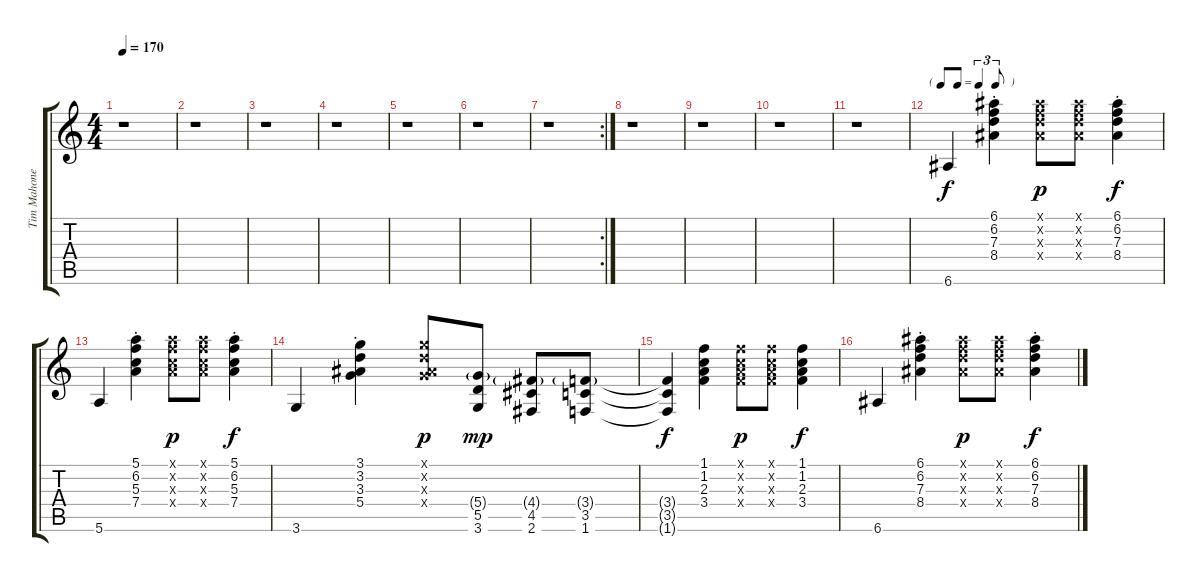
\track ("Tim Mahoney [Reggae]" "Tim Mahone") {instrument acousticguitarsteel}
\staff {score tabs}
\tuning (E4 B3 G3 D3 A2 E2) {hide}
\ts (4 4)
\tempo 170
\clef g2
\ks c
r.1{dy f} |
r.1 |
r.1 |
r.1 |
r.1 |
r.1 |
\rc 2
r.1 |
r.1 |
r.1 |
r.1 |
r.1 |
\tf triplet8th
6.6.4 (6.1{st} 6.2{st} 7.3{st} 8.4{st}).4 (6.1{x} 6.2{x} 7.3{x} 8.4{x}).8{dy p} (6.1{x} 6.2{x} 7.3{x} 8.4{x}).8 (6.1{st} 6.2{st} 7.3{st} 8.4{st}).4{dy f} |
5.6.4 (5.1{st} 6.2{st} 5.3{st} 7.4{st}).4 (5.1{x} 6.2{x} 5.3{x} 7.4{x}).8{dy p} (5.1{x} 6.2{x} 5.3{x} 7.4{x}).8 (5.1{st} 6.2{st} 5.3{st} 7.4{st}).4{dy f} |
3.6.4 (3.1{st} 3.2{st} 3.3{st} 5.4{st}).4 (3.1{x} 3.2{x} 3.3{x} 5.4{x}).8{dy p} (5.4{g} 5.5 3.6).8{dy mp} (4.4{g} 4.5 2.6).8 (3.4{g} 3.5 1.6).8 |
(3.4{t} 3.5{t} 1.6{t}).4{dy f} (1.1 1.2 2.3 3.4).4 (1.1{x} 1.2{x} 2.3{x} 3.4{x}).8{dy p} (1.1{x} 1.2{x} 2.3{x} 3.4{x}).8 (1.1 1.2 2.3 3.4).4{dy f} |
6.6.4 (6.1{st} 6.2{st} 7.3{st} 8.4{st}).4 (6.1{x} 6.2{x} 7.3{x} 8.4{x}).8{dy p} (6.1{x} 6.2{x} 7.3{x} 8.4{x}).8 (6.1{st} 6.2{st} 7.3{st} 8.4{st}).4{dy f}
